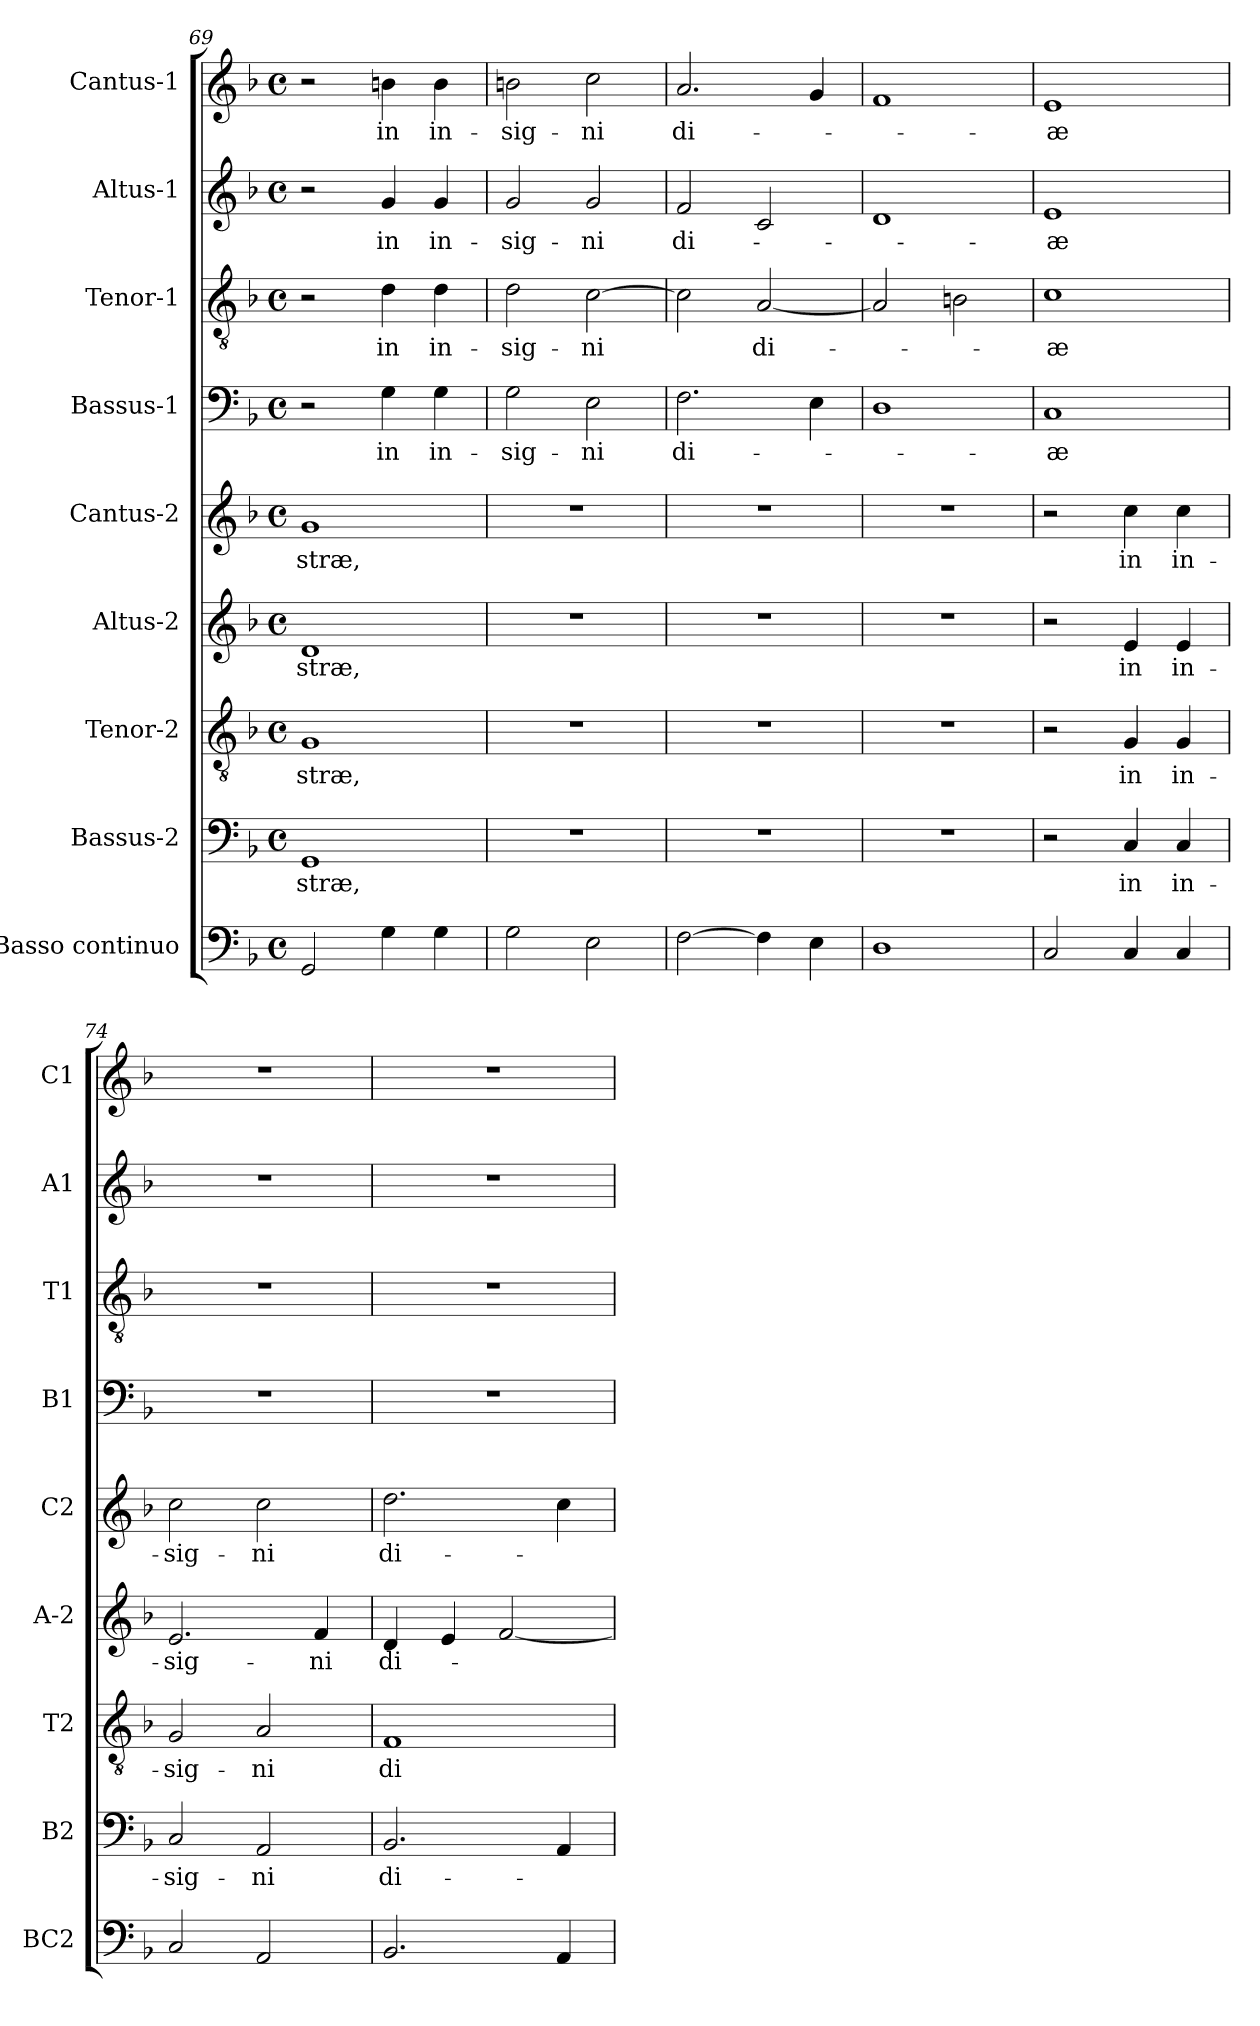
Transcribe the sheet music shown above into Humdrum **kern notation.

**kern	**kern	**text	**kern	**text	**kern	**text	**kern	**text	**kern	**text	**kern	**text	**kern	**text	**kern	**text
*part9	*part8	*part8	*part7	*part7	*part6	*part6	*part5	*part5	*part4	*part4	*part3	*part3	*part2	*part2	*part1	*part1
*staff9	*staff8	*staff8	*staff7	*staff7	*staff6	*staff6	*staff5	*staff5	*staff4	*staff4	*staff3	*staff3	*staff2	*staff2	*staff1	*staff1
*I"Basso continuo	*I"Bassus-2	*	*I"Tenor-2	*	*I"Altus-2	*	*I"Cantus-2	*	*I"Bassus-1	*	*I"Tenor-1	*	*I"Altus-1	*	*I"Cantus-1	*
*I'BC2	*I'B2	*	*I'T2	*	*I'A-2	*	*I'C2	*	*I'B1	*	*I'T1	*	*I'A1	*	*I'C1	*
*clefF4	*clefF4	*	*clefGv2	*	*clefG2	*	*clefG2	*	*clefF4	*	*clefGv2	*	*clefG2	*	*clefG2	*
*k[b-]	*k[b-]	*	*k[b-]	*	*k[b-]	*	*k[b-]	*	*k[b-]	*	*k[b-]	*	*k[b-]	*	*k[b-]	*
*F:	*F:	*	*F:	*	*F:	*	*F:	*	*F:	*	*F:	*	*F:	*	*F:	*
*M4/4	*M4/4	*	*M4/4	*	*M4/4	*	*M4/4	*	*M4/4	*	*M4/4	*	*M4/4	*	*M4/4	*
*met(c)	*met(c)	*	*met(c)	*	*met(c)	*	*met(c)	*	*met(c)	*	*met(c)	*	*met(c)	*	*met(c)	*
=69	=69	=69	=69	=69	=69	=69	=69	=69	=69	=69	=69	=69	=69	=69	=69	=69
!	!	!LO:LY:b	!	!LO:LY:b	!	!LO:LY:b	!	!LO:LY:b	!	!	!	!	!	!	!	!
2GG/	1GG	-stræ,	1G	-stræ,	1d	-stræ,	1g	-stræ,	2r	.	2r	.	2r	.	2r	.
!	!	!	!	!	!	!	!	!	!	!LO:LY:b	!	!LO:LY:b	!	!LO:LY:b	!	!LO:LY:b
4G\	.	.	.	.	.	.	.	.	4G\	in	4d\	in	4g/	in	4bn\	in
!	!	!	!	!	!	!	!	!	!	!LO:LY:b	!	!LO:LY:b	!	!LO:LY:b	!	!LO:LY:b
4G\	.	.	.	.	.	.	.	.	4G\	in-	4d\	in-	4g/	in-	4b\	in-
=70	=70	=70	=70	=70	=70	=70	=70	=70	=70	=70	=70	=70	=70	=70	=70	=70
!	!	!	!	!	!	!	!	!	!	!LO:LY:b	!	!LO:LY:b	!	!LO:LY:b	!	!LO:LY:b
2G\	1r	.	1r	.	1r	.	1r	.	2G\	-sig-	2d\	-sig-	2g/	-sig-	2bn\	-sig-
!	!	!	!	!	!	!	!	!	!	!LO:LY:b	!	!LO:LY:b	!	!LO:LY:b	!	!LO:LY:b
2E\	.	.	.	.	.	.	.	.	2E\	-ni	[2c\	-ni	2g/	-ni	2cc\	-ni
=71	=71	=71	=71	=71	=71	=71	=71	=71	=71	=71	=71	=71	=71	=71	=71	=71
!	!	!	!	!	!	!	!	!	!	!LO:LY:b	!	!	!	!LO:LY:b	!	!LO:LY:b
[2F\	1r	.	1r	.	1r	.	1r	.	2.F\	di-	2c\]	.	2f/	di-	2.a/	di-
!	!	!	!	!	!	!	!	!	!	!	!	!LO:LY:b	!	!	!	!
4F\]	.	.	.	.	.	.	.	.	.	.	[2A/	di-	2c/	.	.	.
4E\	.	.	.	.	.	.	.	.	4E\	.	.	.	.	.	4g/	.
=72	=72	=72	=72	=72	=72	=72	=72	=72	=72	=72	=72	=72	=72	=72	=72	=72
1D	1r	.	1r	.	1r	.	1r	.	1D	.	2A/]	.	1d	.	1f	.
.	.	.	.	.	.	.	.	.	.	.	2Bn\	.	.	.	.	.
=73	=73	=73	=73	=73	=73	=73	=73	=73	=73	=73	=73	=73	=73	=73	=73	=73
!	!	!	!	!	!	!	!	!	!	!LO:LY:b	!	!LO:LY:b	!	!LO:LY:b	!	!LO:LY:b
2C/	2r	.	2r	.	2r	.	2r	.	1C	-æ	1c	-æ	1e	-æ	1e	-æ
!	!	!LO:LY:b	!	!LO:LY:b	!	!LO:LY:b	!	!LO:LY:b	!	!	!	!	!	!	!	!
4C/	4C/	in	4G/	in	4e/	in	4cc\	in	.	.	.	.	.	.	.	.
!	!	!LO:LY:b	!	!LO:LY:b	!	!LO:LY:b	!	!LO:LY:b	!	!	!	!	!	!	!	!
4C/	4C/	in-	4G/	in-	4e/	in-	4cc\	in-	.	.	.	.	.	.	.	.
!!LO:PB:g=z
=74	=74	=74	=74	=74	=74	=74	=74	=74	=74	=74	=74	=74	=74	=74	=74	=74
!	!	!LO:LY:b	!	!LO:LY:b	!	!LO:LY:b	!	!LO:LY:b	!	!	!	!	!	!	!	!
2C/	2C/	-sig-	2G/	-sig-	2.e/	-sig-	2cc\	-sig-	1r	.	1r	.	1r	.	1r	.
!	!	!LO:LY:b	!	!LO:LY:b	!	!	!	!LO:LY:b	!	!	!	!	!	!	!	!
2AA/	2AA/	-ni	2A/	-ni	.	.	2cc\	-ni	.	.	.	.	.	.	.	.
!	!	!	!	!	!	!LO:LY:b	!	!	!	!	!	!	!	!	!	!
.	.	.	.	.	4f/	-ni	.	.	.	.	.	.	.	.	.	.
=75	=75	=75	=75	=75	=75	=75	=75	=75	=75	=75	=75	=75	=75	=75	=75	=75
!	!	!LO:LY:b	!	!LO:LY:b	!	!LO:LY:b	!	!LO:LY:b	!	!	!	!	!	!	!	!
2.BB-/	2.BB-/	di-	1F	di-	4d/	di-	2.dd\	di-	1r	.	1r	.	1r	.	1r	.
.	.	.	.	.	4e/	.	.	.	.	.	.	.	.	.	.	.
.	.	.	.	.	[2f/	.	.	.	.	.	.	.	.	.	.	.
4AA/	4AA/	.	.	.	.	.	4cc\	.	.	.	.	.	.	.	.	.
=	=	=	=	=	=	=	=	=	=	=	=	=	=	=	=	=
*-	*-	*-	*-	*-	*-	*-	*-	*-	*-	*-	*-	*-	*-	*-	*-	*-
